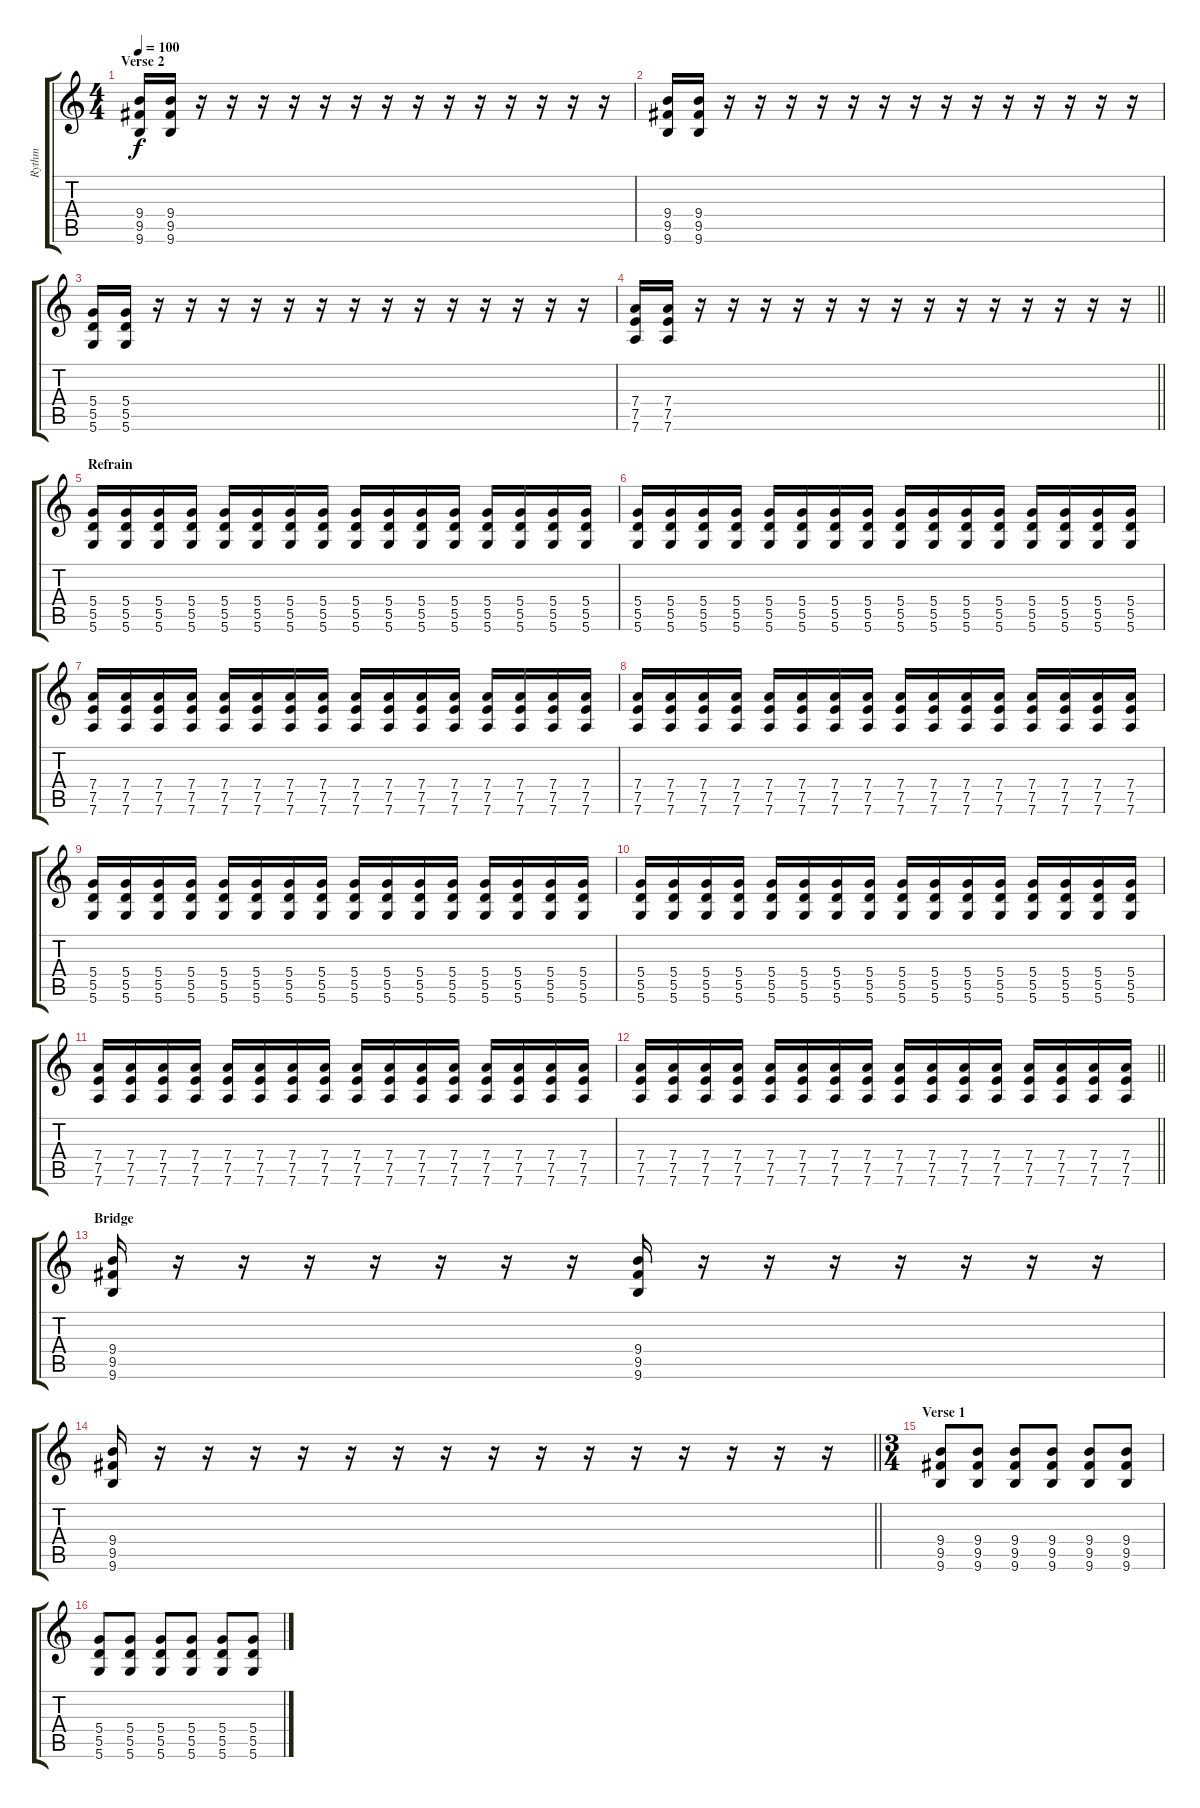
\track ("Rythm" "Rythm") {instrument distortionguitar}
\staff {score tabs}
\tuning (E4 B3 G3 D3 A2 D2) {hide}
\ts (4 4)
\section ("" "Verse 2")
\tempo 100
\clef g2
\ks c
(9.4 9.5 9.6).16{dy f} (9.4 9.5 9.6).16 r.16 r.16 r.16 r.16 r.16 r.16 r.16 r.16 r.16 r.16 r.16 r.16 r.16 r.16 |
(9.4 9.5 9.6).16 (9.4 9.5 9.6).16 r.16 r.16 r.16 r.16 r.16 r.16 r.16 r.16 r.16 r.16 r.16 r.16 r.16 r.16 |
(5.4 5.5 5.6).16 (5.4 5.5 5.6).16 r.16 r.16 r.16 r.16 r.16 r.16 r.16 r.16 r.16 r.16 r.16 r.16 r.16 r.16 |
\barLineRight lightlight
(7.4 7.5 7.6).16 (7.4 7.5 7.6).16 r.16 r.16 r.16 r.16 r.16 r.16 r.16 r.16 r.16 r.16 r.16 r.16 r.16 r.16 |
\section ("" "Refrain")
(5.4 5.5 5.6).16 (5.4 5.5 5.6).16 (5.4 5.5 5.6).16 (5.4 5.5 5.6).16 (5.4 5.5 5.6).16 (5.4 5.5 5.6).16 (5.4 5.5 5.6).16 (5.4 5.5 5.6).16 (5.4 5.5 5.6).16 (5.4 5.5 5.6).16 (5.4 5.5 5.6).16 (5.4 5.5 5.6).16 (5.4 5.5 5.6).16 (5.4 5.5 5.6).16 (5.4 5.5 5.6).16 (5.4 5.5 5.6).16 |
(5.4 5.5 5.6).16 (5.4 5.5 5.6).16 (5.4 5.5 5.6).16 (5.4 5.5 5.6).16 (5.4 5.5 5.6).16 (5.4 5.5 5.6).16 (5.4 5.5 5.6).16 (5.4 5.5 5.6).16 (5.4 5.5 5.6).16 (5.4 5.5 5.6).16 (5.4 5.5 5.6).16 (5.4 5.5 5.6).16 (5.4 5.5 5.6).16 (5.4 5.5 5.6).16 (5.4 5.5 5.6).16 (5.4 5.5 5.6).16 |
(7.4 7.5 7.6).16 (7.4 7.5 7.6).16 (7.4 7.5 7.6).16 (7.4 7.5 7.6).16 (7.4 7.5 7.6).16 (7.4 7.5 7.6).16 (7.4 7.5 7.6).16 (7.4 7.5 7.6).16 (7.4 7.5 7.6).16 (7.4 7.5 7.6).16 (7.4 7.5 7.6).16 (7.4 7.5 7.6).16 (7.4 7.5 7.6).16 (7.4 7.5 7.6).16 (7.4 7.5 7.6).16 (7.4 7.5 7.6).16 |
(7.4 7.5 7.6).16 (7.4 7.5 7.6).16 (7.4 7.5 7.6).16 (7.4 7.5 7.6).16 (7.4 7.5 7.6).16 (7.4 7.5 7.6).16 (7.4 7.5 7.6).16 (7.4 7.5 7.6).16 (7.4 7.5 7.6).16 (7.4 7.5 7.6).16 (7.4 7.5 7.6).16 (7.4 7.5 7.6).16 (7.4 7.5 7.6).16 (7.4 7.5 7.6).16 (7.4 7.5 7.6).16 (7.4 7.5 7.6).16 |
(5.4 5.5 5.6).16 (5.4 5.5 5.6).16 (5.4 5.5 5.6).16 (5.4 5.5 5.6).16 (5.4 5.5 5.6).16 (5.4 5.5 5.6).16 (5.4 5.5 5.6).16 (5.4 5.5 5.6).16 (5.4 5.5 5.6).16 (5.4 5.5 5.6).16 (5.4 5.5 5.6).16 (5.4 5.5 5.6).16 (5.4 5.5 5.6).16 (5.4 5.5 5.6).16 (5.4 5.5 5.6).16 (5.4 5.5 5.6).16 |
(5.4 5.5 5.6).16 (5.4 5.5 5.6).16 (5.4 5.5 5.6).16 (5.4 5.5 5.6).16 (5.4 5.5 5.6).16 (5.4 5.5 5.6).16 (5.4 5.5 5.6).16 (5.4 5.5 5.6).16 (5.4 5.5 5.6).16 (5.4 5.5 5.6).16 (5.4 5.5 5.6).16 (5.4 5.5 5.6).16 (5.4 5.5 5.6).16 (5.4 5.5 5.6).16 (5.4 5.5 5.6).16 (5.4 5.5 5.6).16 |
(7.4 7.5 7.6).16 (7.4 7.5 7.6).16 (7.4 7.5 7.6).16 (7.4 7.5 7.6).16 (7.4 7.5 7.6).16 (7.4 7.5 7.6).16 (7.4 7.5 7.6).16 (7.4 7.5 7.6).16 (7.4 7.5 7.6).16 (7.4 7.5 7.6).16 (7.4 7.5 7.6).16 (7.4 7.5 7.6).16 (7.4 7.5 7.6).16 (7.4 7.5 7.6).16 (7.4 7.5 7.6).16 (7.4 7.5 7.6).16 |
\barLineRight lightlight
(7.4 7.5 7.6).16 (7.4 7.5 7.6).16 (7.4 7.5 7.6).16 (7.4 7.5 7.6).16 (7.4 7.5 7.6).16 (7.4 7.5 7.6).16 (7.4 7.5 7.6).16 (7.4 7.5 7.6).16 (7.4 7.5 7.6).16 (7.4 7.5 7.6).16 (7.4 7.5 7.6).16 (7.4 7.5 7.6).16 (7.4 7.5 7.6).16 (7.4 7.5 7.6).16 (7.4 7.5 7.6).16 (7.4 7.5 7.6).16 |
\section ("" "Bridge")
(9.4 9.5 9.6).16 r.16 r.16 r.16 r.16 r.16 r.16 r.16 (9.4 9.5 9.6).16 r.16 r.16 r.16 r.16 r.16 r.16 r.16 |
\barLineRight lightlight
(9.4 9.5 9.6).16 r.16 r.16 r.16 r.16 r.16 r.16 r.16 r.16 r.16 r.16 r.16 r.16 r.16 r.16 r.16 |
\ts (3 4)
\section ("" "Verse 1")
(9.4 9.5 9.6).8 (9.4 9.5 9.6).8 (9.4 9.5 9.6).8 (9.4 9.5 9.6).8 (9.4 9.5 9.6).8 (9.4 9.5 9.6).8 |
(5.4 5.5 5.6).8 (5.4 5.5 5.6).8 (5.4 5.5 5.6).8 (5.4 5.5 5.6).8 (5.4 5.5 5.6).8 (5.4 5.5 5.6).8
